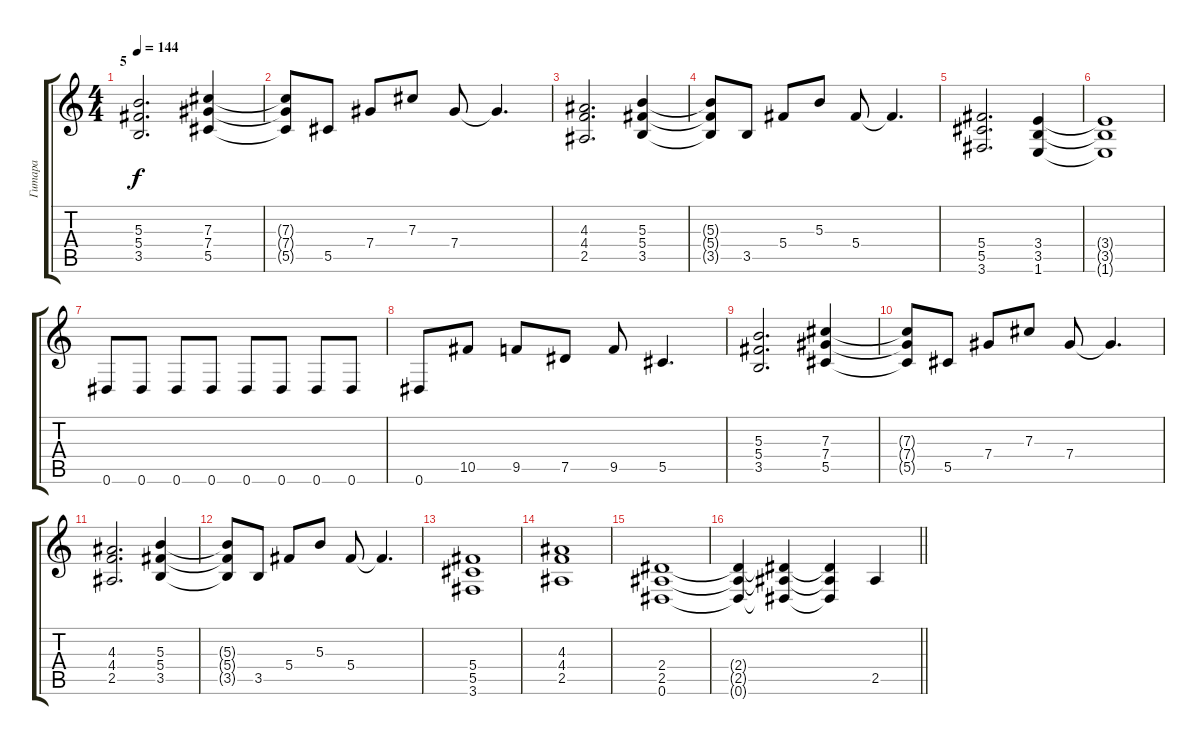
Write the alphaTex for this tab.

\track ("Гитара" "Гитара") {instrument distortionguitar}
\staff {score tabs}
\tuning (Eb4 Bb3 Gb3 Db3 Ab2 Eb2) {hide}
\ts (4 4)
\section ("" "5")
\tempo 144
\clef g2
\ks c
(5.3 5.4 3.5).2{d dy f} (7.3 7.4 5.5).4 |
(7.3{t} 7.4{t} 5.5{t}).8 5.5.8 7.4.8 7.3.8 7.4.8 7.4{t}.4{d} |
(4.3 4.4 2.5).2{d} (5.3 5.4 3.5).4 |
(5.3{t} 5.4{t} 3.5{t}).8 3.5.8 5.4.8 5.3.8 5.4.8 5.4{t}.4{d} |
(5.4 5.5 3.6).2{d} (3.4 3.5 1.6).4 |
(3.4{t} 3.5{t} 1.6{t}).1 |
0.6.8 0.6.8 0.6.8 0.6.8 0.6.8 0.6.8 0.6.8 0.6.8 |
0.6.8 10.5.8 9.5.8 7.5.8 9.5.8 5.5.4{d} |
(5.3 5.4 3.5).2{d} (7.3 7.4 5.5).4 |
(7.3{t} 7.4{t} 5.5{t}).8 5.5.8 7.4.8 7.3.8 7.4.8 7.4{t}.4{d} |
(4.3 4.4 2.5).2{d} (5.3 5.4 3.5).4 |
(5.3{t} 5.4{t} 3.5{t}).8 3.5.8 5.4.8 5.3.8 5.4.8 5.4{t}.4{d} |
(5.4 5.5 3.6).1 |
(4.3 4.4 2.5).1 |
(2.4 2.5 0.6).1 |
\barLineRight lightlight
(2.4{t} 2.5{t} 0.6{t}).4 (2.4{t} 2.5{t} 0.6{t}).4 (2.4{t} 2.5{t} 0.6{t}).4 2.5.4{instrument electricguitarclean}
